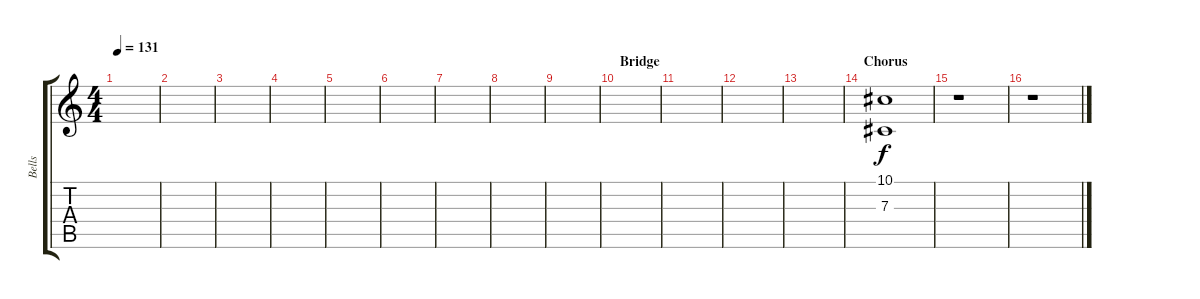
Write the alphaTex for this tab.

\track ("Bells" "Bells") {instrument tubularbells}
\staff {score tabs}
\tuning (Eb4 Bb3 Gb3 Db3 Ab2 Eb2) {hide}
\ts (4 4)
\tempo 131
\clef g2
\ks c
|
\section ("" "")
|
|
|
|
|
|
|
|
\section ("" "Bridge")
|
|
|
|
\section ("" "Chorus")
(10.1 7.3).1 |
r.1 |
r.1
